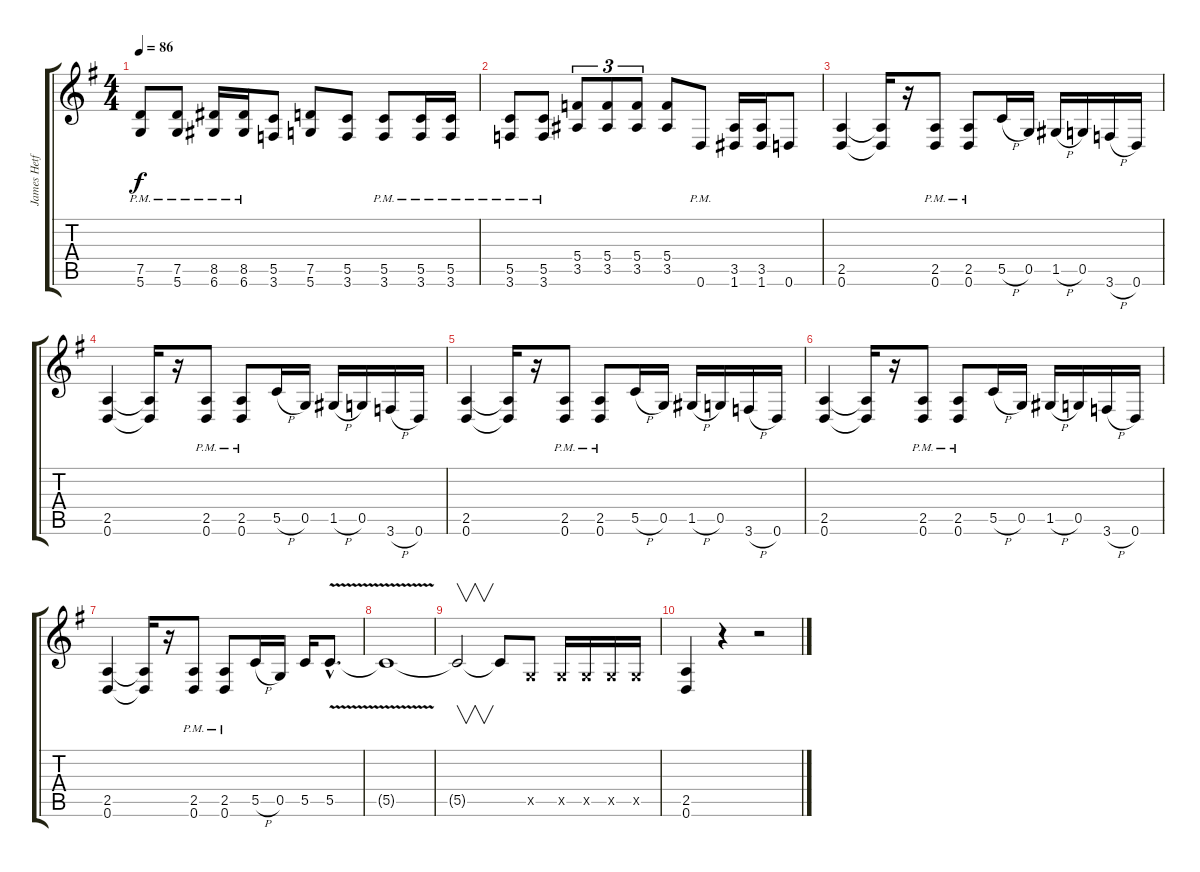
\track ("James Hetfield" "James Hetf") {instrument overdrivenguitar}
\staff {score tabs}
\tuning (D4 A3 F3 C3 G2 D2) {hide}
\ts (4 4)
\tempo 86
\clef g2
\ks g
(7.5{pm} 5.6{pm}).8{dy f} (7.5{pm} 5.6{pm}).8 (8.5{pm} 6.6{pm}).16 (8.5{pm} 6.6{pm}).16 (5.5 3.6).8 (7.5 5.6).8 (5.5 3.6).8 (5.5{pm} 3.6{pm}).8 (5.5{pm} 3.6{pm}).16 (5.5{pm} 3.6{pm}).16 |
(5.5{pm} 3.6{pm}).8 (5.5{pm} 3.6{pm}).8 (5.4 3.5).8{tu (3 2)} (5.4 3.5).8{tu (3 2)} (5.4 3.5).8{tu (3 2)} (5.4 3.5).8 0.6{pm}.8 (3.5 1.6).16 (3.5 1.6).16 0.6.8 |
(2.5 0.6).4 (2.5{t} 0.6{t}).16 r.16 (2.5{pm} 0.6{pm}).8 (2.5{pm} 0.6{pm}).8 5.5{h}.16 0.5.16 1.5{h}.16 0.5.16 3.6{h}.16 0.6.16 |
(2.5 0.6).4 (2.5{t} 0.6{t}).16 r.16 (2.5{pm} 0.6{pm}).8 (2.5{pm} 0.6{pm}).8 5.5{h}.16 0.5.16 1.5{h}.16 0.5.16 3.6{h}.16 0.6.16 |
(2.5 0.6).4 (2.5{t} 0.6{t}).16 r.16 (2.5{pm} 0.6{pm}).8 (2.5{pm} 0.6{pm}).8 5.5{h}.16 0.5.16 1.5{h}.16 0.5.16 3.6{h}.16 0.6.16 |
(2.5 0.6).4 (2.5{t} 0.6{t}).16 r.16 (2.5{pm} 0.6{pm}).8 (2.5{pm} 0.6{pm}).8 5.5{h}.16 0.5.16 1.5{h}.16 0.5.16 3.6{h}.16 0.6.16 |
(2.5 0.6).4 (2.5{t} 0.6{t}).16 r.16 (2.5{pm} 0.6{pm}).8 (2.5{pm} 0.6{pm}).8 5.5{h}.16 0.5.16 5.5.16 5.5{v hac}.8{d} |
5.5{t}.1 |
5.5{t}.2{v} 5.5{t}.8 0.5{x}.8 0.5{x}.16 0.5{x}.16 0.5{x}.16 0.5{x}.16 |
(2.5 0.6).4 r.4 r.2
